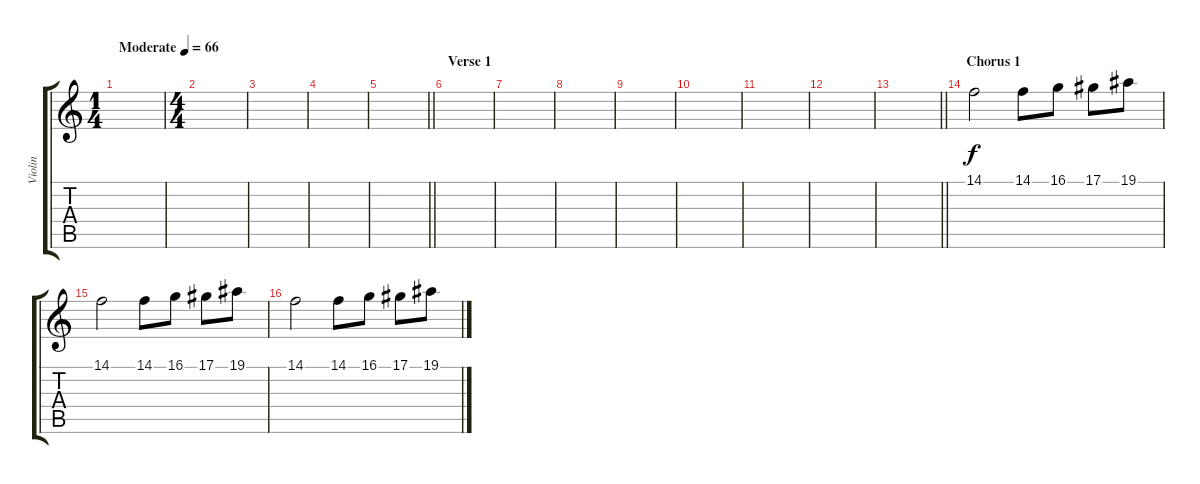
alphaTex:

\track ("Violin" "Violin") {instrument violin}
\staff {score tabs}
\tuning (Eb4 Bb3 Gb3 Db3 Ab2 Eb2) {hide}
\ts (1 4)
\tempo (66 "Moderate")
\clef g2
\ks c
|
\ts (4 4)
|
|
|
\barLineRight lightlight
|
\section ("" "Verse 1")
|
|
|
|
|
|
|
\barLineRight lightlight
|
\section ("" "Chorus 1")
14.1.2{volume 9} 14.1.8 16.1.8 17.1.8 19.1.8 |
14.1.2 14.1.8 16.1.8 17.1.8 19.1.8 |
14.1.2 14.1.8 16.1.8 17.1.8 19.1.8
